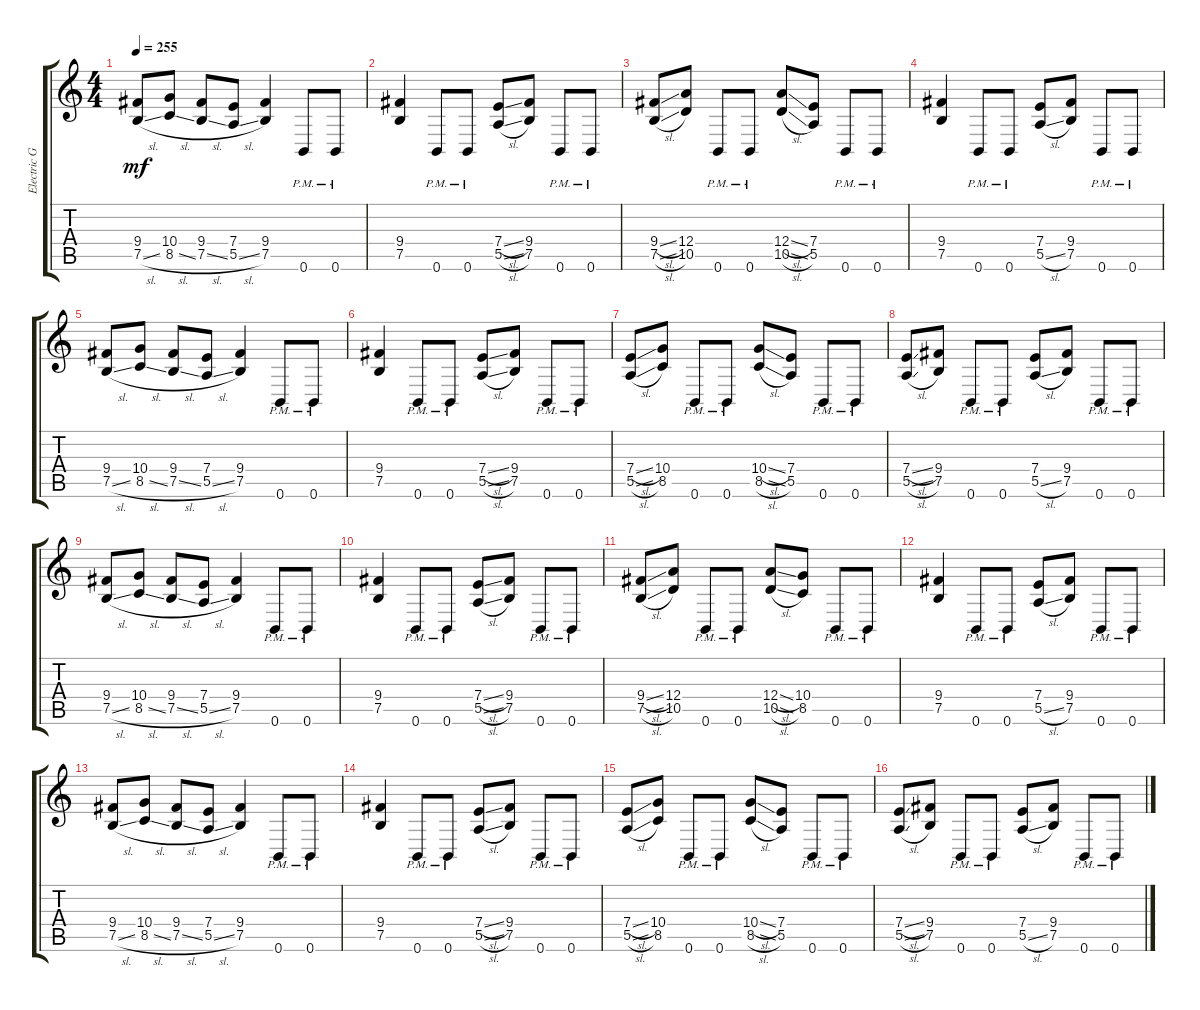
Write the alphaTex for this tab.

\track ("Electric Guitar" "Electric G") {instrument distortionguitar}
\staff {score tabs}
\tuning (B3 Gb3 D3 A2 E2 B1) {hide}
\ts (4 4)
\tempo 255
\clef g2
\ks c
(9.4 7.5{sl}).8{dy mf} (10.4 8.5{sl}).8 (9.4 7.5{sl}).8 (7.4 5.5{sl}).8 (9.4 7.5).4 0.6{pm}.8 0.6{pm}.8 |
(9.4 7.5).4 0.6{pm}.8 0.6{pm}.8 (7.4{sl} 5.5{sl}).8 (9.4 7.5).8 0.6{pm}.8 0.6{pm}.8 |
(9.4{sl} 7.5{sl}).8 (12.4 10.5).8 0.6{pm}.8 0.6{pm}.8 (12.4{sl} 10.5{sl}).8 (7.4 5.5).8 0.6{pm}.8 0.6{pm}.8 |
(9.4 7.5).4 0.6{pm}.8 0.6{pm}.8 (7.4 5.5{sl}).8 (9.4 7.5).8 0.6{pm}.8 0.6{pm}.8 |
(9.4 7.5{sl}).8 (10.4 8.5{sl}).8 (9.4 7.5{sl}).8 (7.4 5.5{sl}).8 (9.4 7.5).4 0.6{pm}.8 0.6{pm}.8 |
(9.4 7.5).4 0.6{pm}.8 0.6{pm}.8 (7.4{sl} 5.5{sl}).8 (9.4 7.5).8 0.6{pm}.8 0.6{pm}.8 |
(7.4{sl} 5.5{sl}).8 (10.4 8.5).8 0.6{pm}.8 0.6{pm}.8 (10.4{sl} 8.5{sl}).8 (7.4 5.5).8 0.6{pm}.8 0.6{pm}.8 |
(7.4{sl} 5.5{sl}).8 (9.4 7.5).8 0.6{pm}.8 0.6{pm}.8 (7.4 5.5{sl}).8 (9.4 7.5).8 0.6{pm}.8 0.6{pm}.8 |
(9.4 7.5{sl}).8 (10.4 8.5{sl}).8 (9.4 7.5{sl}).8 (7.4 5.5{sl}).8 (9.4 7.5).4 0.6{pm}.8 0.6{pm}.8 |
(9.4 7.5).4 0.6{pm}.8 0.6{pm}.8 (7.4{sl} 5.5{sl}).8 (9.4 7.5).8 0.6{pm}.8 0.6{pm}.8 |
(9.4{sl} 7.5{sl}).8 (12.4 10.5).8 0.6{pm}.8 0.6{pm}.8 (12.4{sl} 10.5{sl}).8 (10.4 8.5).8 0.6{pm}.8 0.6{pm}.8 |
(9.4 7.5).4 0.6{pm}.8 0.6{pm}.8 (7.4 5.5{sl}).8 (9.4 7.5).8 0.6{pm}.8 0.6{pm}.8 |
(9.4 7.5{sl}).8 (10.4 8.5{sl}).8 (9.4 7.5{sl}).8 (7.4 5.5{sl}).8 (9.4 7.5).4 0.6{pm}.8 0.6{pm}.8 |
(9.4 7.5).4 0.6{pm}.8 0.6{pm}.8 (7.4{sl} 5.5{sl}).8 (9.4 7.5).8 0.6{pm}.8 0.6{pm}.8 |
(7.4{sl} 5.5{sl}).8 (10.4 8.5).8 0.6{pm}.8 0.6{pm}.8 (10.4{sl} 8.5{sl}).8 (7.4 5.5).8 0.6{pm}.8 0.6{pm}.8 |
(7.4{sl} 5.5{sl}).8 (9.4 7.5).8 0.6{pm}.8 0.6{pm}.8 (7.4 5.5{sl}).8 (9.4 7.5).8 0.6{pm}.8 0.6{pm}.8
